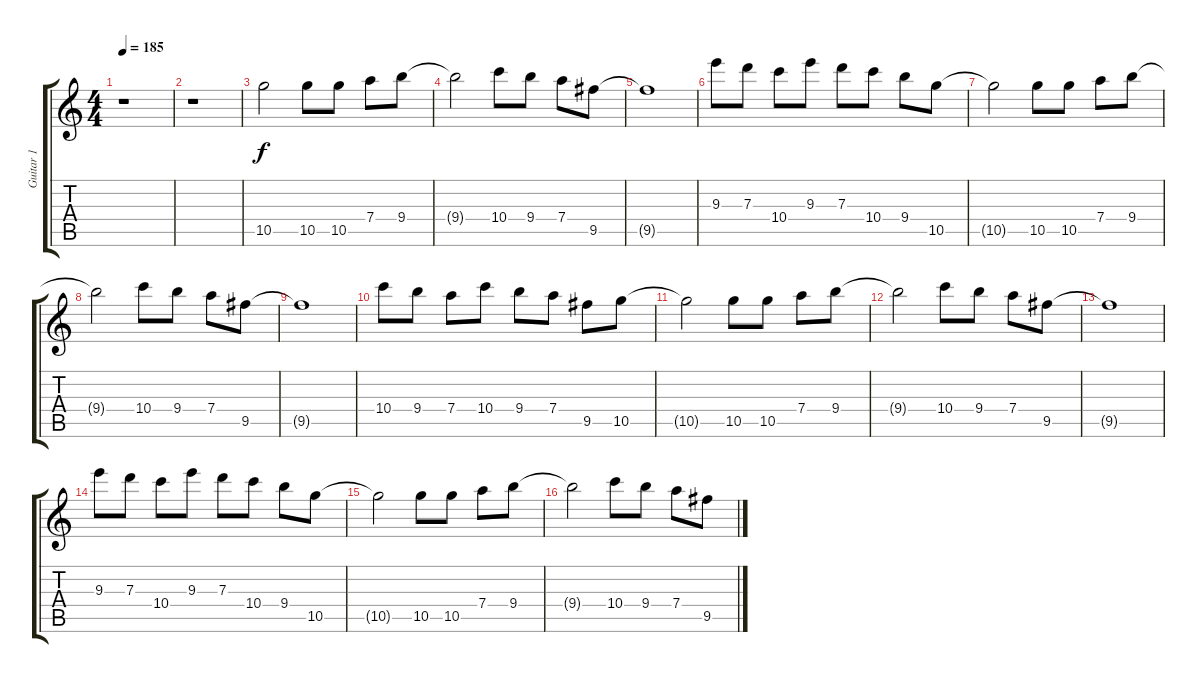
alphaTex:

\track ("Guitar 1" "Guitar 1") {instrument distortionguitar}
\staff {score tabs}
\tuning (E5 B4 G4 D4 A3 E3) {hide}
\ts (4 4)
\tempo 185
\clef g2
\ks c
r.1{dy f instrument distortionguitar} |
r.1 |
10.5.2 10.5.8 10.5.8 7.4.8 9.4.8 |
9.4{t}.2 10.4.8 9.4.8 7.4.8 9.5.8 |
9.5{t}.1 |
9.3.8 7.3.8 10.4.8 9.3.8 7.3.8 10.4.8 9.4.8 10.5.8 |
10.5{t}.2 10.5.8 10.5.8 7.4.8 9.4.8 |
9.4{t}.2 10.4.8 9.4.8 7.4.8 9.5.8 |
9.5{t}.1 |
10.4.8 9.4.8 7.4.8 10.4.8 9.4.8 7.4.8 9.5.8 10.5.8 |
10.5{t}.2 10.5.8 10.5.8 7.4.8 9.4.8 |
9.4{t}.2 10.4.8 9.4.8 7.4.8 9.5.8 |
9.5{t}.1 |
9.3.8 7.3.8 10.4.8 9.3.8 7.3.8 10.4.8 9.4.8 10.5.8 |
10.5{t}.2 10.5.8 10.5.8 7.4.8 9.4.8 |
9.4{t}.2 10.4.8 9.4.8 7.4.8 9.5.8
